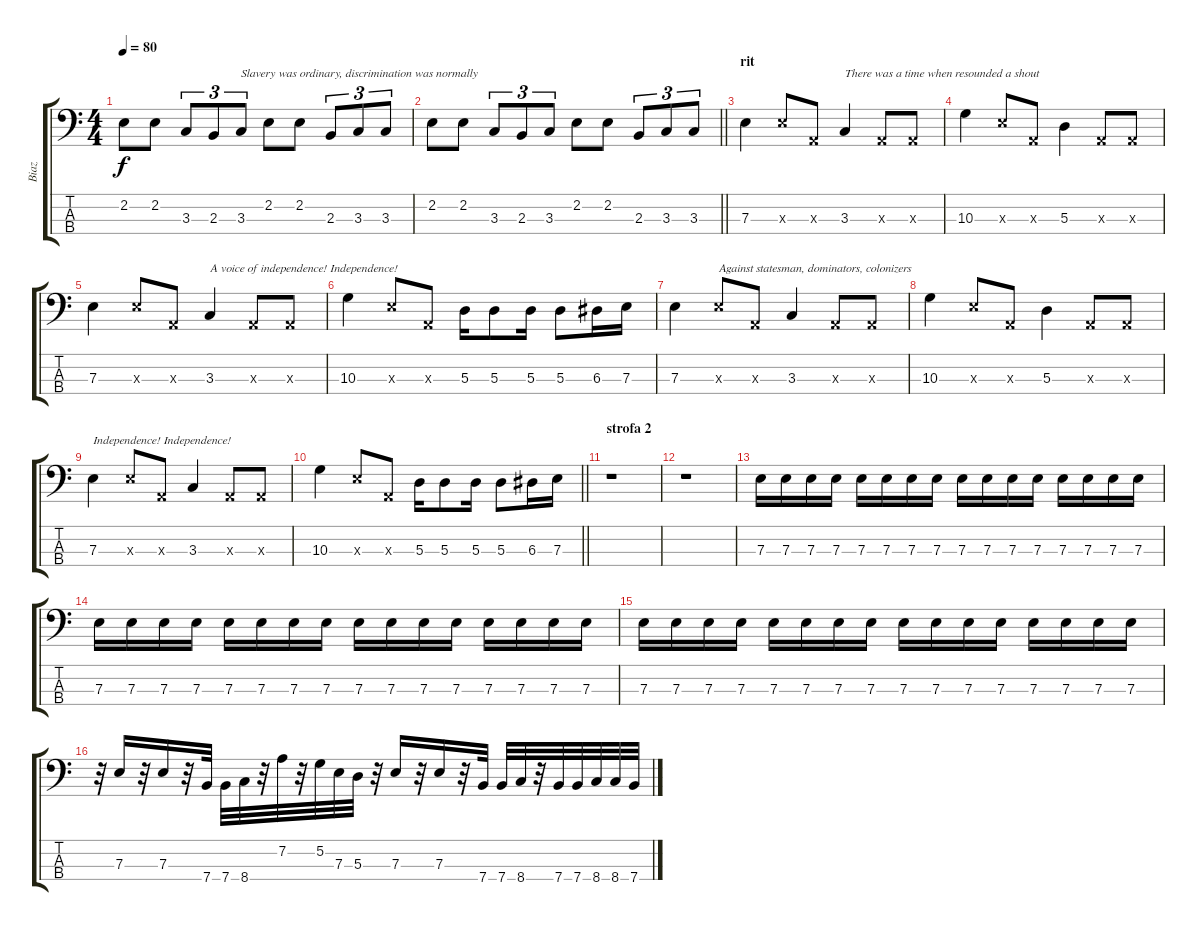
\track ("Biaz" "Biaz") {instrument electricbassfinger}
\staff {score tabs}
\tuning (G2 D2 A1 E1) {hide}
\ts (4 4)
\tempo 80
\clef f4
\ks c
2.2.8{dy f} 2.2.8 3.3.8{tu (3 2)} 2.3.8{tu (3 2)} 3.3.8{tu (3 2) txt "Slavery was ordinary, discrimination was normally"} 2.2.8 2.2.8 2.3.8{tu (3 2)} 3.3.8{tu (3 2)} 3.3.8{tu (3 2)} |
\barLineRight lightlight
2.2.8 2.2.8 3.3.8{tu (3 2)} 2.3.8{tu (3 2)} 3.3.8{tu (3 2)} 2.2.8 2.2.8 2.3.8{tu (3 2)} 3.3.8{tu (3 2)} 3.3.8{tu (3 2)} |
\section ("" "rit")
7.3.4 7.3{x}.8 0.3{x}.8 3.3.4{txt "There was a time when resounded a shout"} 0.3{x}.8 0.3{x}.8 |
10.3.4 7.3{x}.8 0.3{x}.8 5.3.4 0.3{x}.8 0.3{x}.8 |
7.3.4 7.3{x}.8 0.3{x}.8 3.3.4{txt "A voice of independence! Independence!"} 0.3{x}.8 0.3{x}.8 |
10.3.4 7.3{x}.8 0.3{x}.8 5.3.16 5.3.8 5.3.16 5.3.8 6.3.16 7.3.16 |
7.3.4 7.3{x}.8{txt "Against statesman, dominators, colonizers"} 0.3{x}.8 3.3.4 0.3{x}.8 0.3{x}.8 |
10.3.4 7.3{x}.8 0.3{x}.8 5.3.4 0.3{x}.8 0.3{x}.8 |
7.3.4{txt "Independence! Independence! "} 7.3{x}.8 0.3{x}.8 3.3.4 0.3{x}.8 0.3{x}.8 |
\barLineRight lightlight
10.3.4 7.3{x}.8 0.3{x}.8 5.3.16 5.3.8 5.3.16 5.3.8 6.3.16 7.3.16 |
\section ("" "strofa 2")
r.1 |
r.1 |
7.3.16 7.3.16 7.3.16 7.3.16 7.3.16 7.3.16 7.3.16 7.3.16 7.3.16 7.3.16 7.3.16 7.3.16 7.3.16 7.3.16 7.3.16 7.3.16 |
7.3.16 7.3.16 7.3.16 7.3.16 7.3.16 7.3.16 7.3.16 7.3.16 7.3.16 7.3.16 7.3.16 7.3.16 7.3.16 7.3.16 7.3.16 7.3.16 |
7.3.16 7.3.16 7.3.16 7.3.16 7.3.16 7.3.16 7.3.16 7.3.16 7.3.16 7.3.16 7.3.16 7.3.16 7.3.16 7.3.16 7.3.16 7.3.16 |
r.32 7.3.16 r.32 7.3.16 r.32 7.4.32 7.4.32 8.4.32 r.32 7.2.32 r.32 5.2.32 7.3.32 5.3.32 r.32 7.3.16 r.32 7.3.16 r.32 7.4.32 7.4.32 8.4.32 r.32 7.4.32 7.4.32 8.4.32 8.4.32 7.4.32
